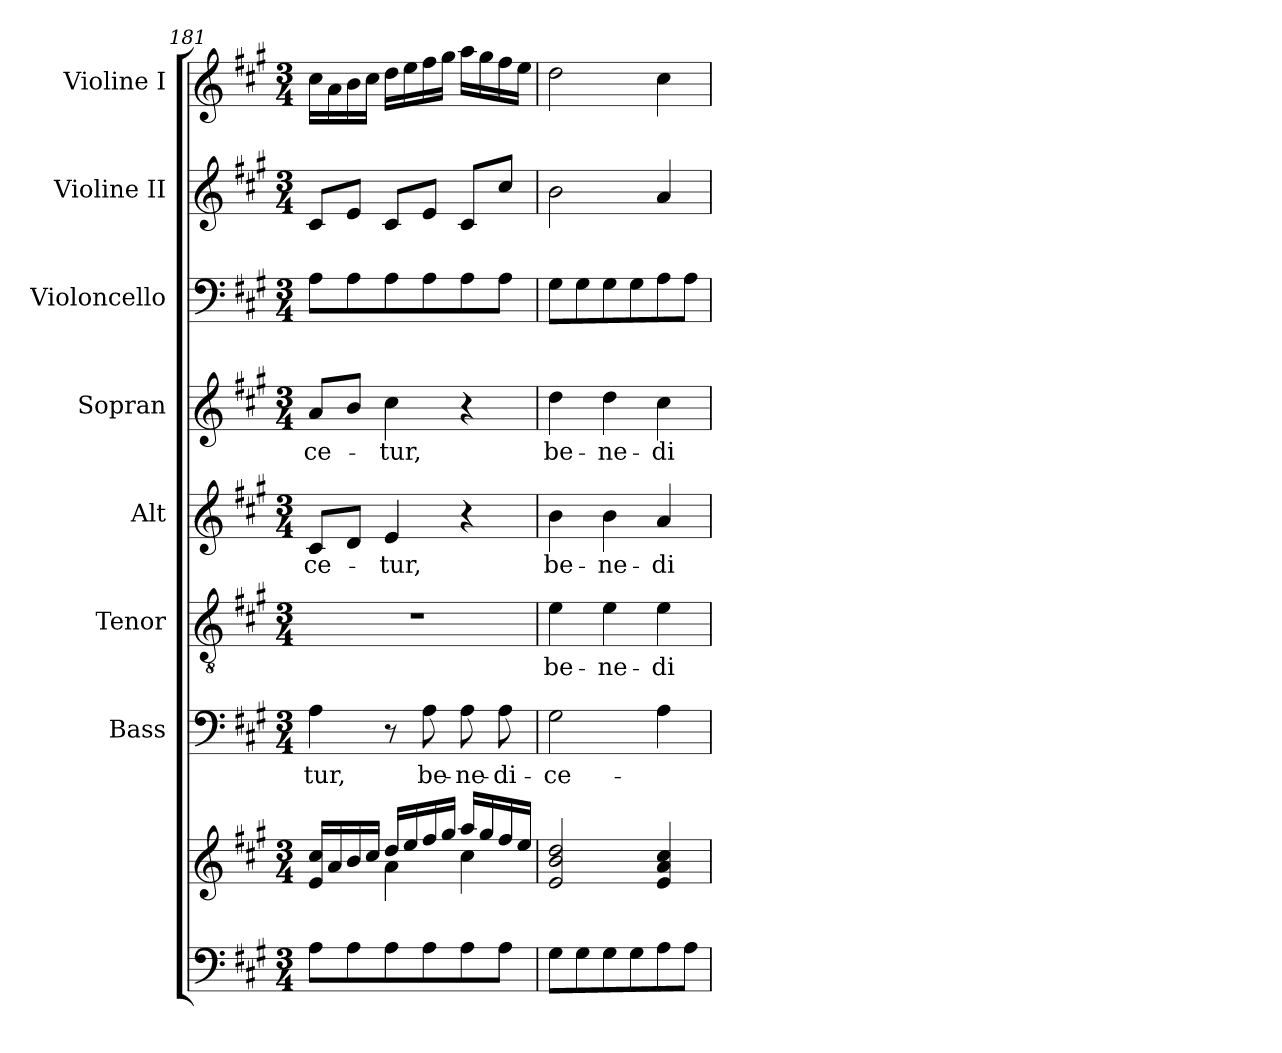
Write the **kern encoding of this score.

**kern	**kern	**kern	**text	**kern	**text	**kern	**text	**kern	**text	**kern	**kern	**kern
*part8	*part8	*part7	*part7	*part6	*part6	*part5	*part5	*part4	*part4	*part3	*part2	*part1
*staff9	*staff8	*staff7	*staff7	*staff6	*staff6	*staff5	*staff5	*staff4	*staff4	*staff3	*staff2	*staff1
*	*	*I"Bass	*	*I"Tenor	*	*I"Alt	*	*I"Sopran	*	*I"Violoncello	*I"Violine II	*I"Violine I
*	*	*I'B.	*	*I'T.	*	*I'A.	*	*I'S.	*	*I'Vc.	*I'Vl. II	*I'Vl. I
*clefF4	*clefG2	*clefF4	*	*clefGv2	*	*clefG2	*	*clefG2	*	*clefF4	*clefG2	*clefG2
*	*	*	*	*	*	*	*	*	*	*ITrd7c12	*	*
*k[f#c#g#]	*k[f#c#g#]	*k[f#c#g#]	*	*k[f#c#g#]	*	*k[f#c#g#]	*	*k[f#c#g#]	*	*k[f#c#g#]	*k[f#c#g#]	*k[f#c#g#]
*A:	*A:	*A:	*	*A:	*	*A:	*	*A:	*	*A:	*A:	*A:
*M3/4	*M3/4	*M3/4	*	*M3/4	*	*M3/4	*	*M3/4	*	*M3/4	*M3/4	*M3/4
=181	=181	=181	=181	=181	=181	=181	=181	=181	=181	=181	=181	=181
*	*^	*	*	*	*	*	*	*	*	*	*	*
!	!	!	!	!LO:LY:b	!	!	!	!LO:LY:b	!	!LO:LY:b	!	!	!
8A\L	16e/ 16cc#/LL	4ryy	4A\	-tur,	2.r	.	8c#/L	-ce-	8a/L	-ce-	8AA\L	8c#/L	16cc#\LL
.	16a/	.	.	.	.	.	.	.	.	.	.	.	16a\
8A\	16b/	.	.	.	.	.	8d/J	.	8b/J	.	8AA\	8e/J	16b\
.	16cc#/JJ	.	.	.	.	.	.	.	.	.	.	.	16cc#\JJ
!	!	!	!	!	!	!	!	!LO:LY:b	!	!LO:LY:b	!	!	!
8A\	16dd/LL	4a\	8r	.	.	.	4e/	-tur,	4cc#\	-tur,	8AA\	8c#/L	16dd\LL
.	16ee/	.	.	.	.	.	.	.	.	.	.	.	16ee\
!	!	!	!	!LO:LY:b	!	!	!	!	!	!	!	!	!
8A\	16ff#/	.	8A\	be-	.	.	.	.	.	.	8AA\	8e/J	16ff#\
.	16gg#/JJ	.	.	.	.	.	.	.	.	.	.	.	16gg#\JJ
!	!	!	!	!LO:LY:b	!	!	!	!	!	!	!	!	!
8A\	16aa/LL	4cc#\	8A\	-ne-	.	.	4r	.	4r	.	8AA\	8c#/L	16aa\LL
.	16gg#/	.	.	.	.	.	.	.	.	.	.	.	16gg#\
!	!	!	!	!LO:LY:b	!	!	!	!	!	!	!	!	!
8A\J	16ff#/	.	8A\	-di-	.	.	.	.	.	.	8AA\J	8cc#/J	16ff#\
.	16ee/JJ	.	.	.	.	.	.	.	.	.	.	.	16ee\JJ
*	*v	*v	*	*	*	*	*	*	*	*	*	*	*
!!LO:PB:g=z
=182	=182	=182	=182	=182	=182	=182	=182	=182	=182	=182	=182	=182
!	!	!	!LO:LY:b	!	!LO:LY:b	!	!LO:LY:b	!	!LO:LY:b	!	!	!
8G#\L	2e/ 2b/ 2dd/	2G#\	-ce-	4e\	be-	4b\	be-	4dd\	be-	8GG#\L	2b\	2dd\
8G#\	.	.	.	.	.	.	.	.	.	8GG#\	.	.
!	!	!	!	!	!LO:LY:b	!	!LO:LY:b	!	!LO:LY:b	!	!	!
8G#\	.	.	.	4e\	-ne-	4b\	-ne-	4dd\	-ne-	8GG#\	.	.
8G#\	.	.	.	.	.	.	.	.	.	8GG#\	.	.
!	!	!	!	!	!LO:LY:b	!	!LO:LY:b	!	!LO:LY:b	!	!	!
8A\	4e/ 4a/ 4cc#/	4A\	.	4e\	-di-	4a/	-di-	4cc#\	-di-	8AA\	4a/	4cc#\
8A\J	.	.	.	.	.	.	.	.	.	8AA\J	.	.
=	=	=	=	=	=	=	=	=	=	=	=	=
*-	*-	*-	*-	*-	*-	*-	*-	*-	*-	*-	*-	*-
